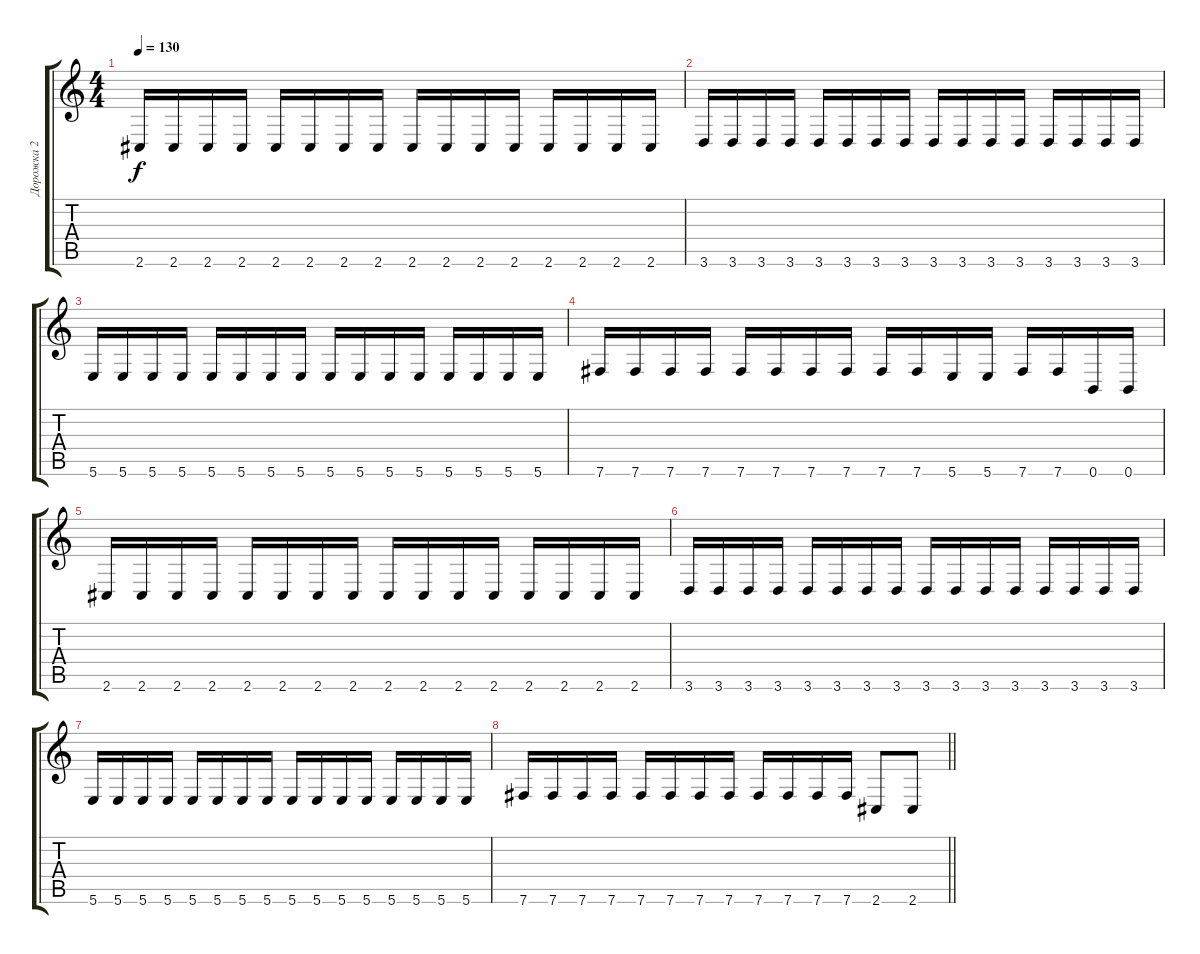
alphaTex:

\track ("Дорожка 2" "Дорожка 2") {instrument distortionguitar}
\staff {score tabs}
\tuning (Db4 Ab3 E3 B2 Gb2 B1) {hide}
\ts (4 4)
\tempo 130
\clef g2
\ks c
2.6.16{dy f} 2.6.16 2.6.16 2.6.16 2.6.16 2.6.16 2.6.16 2.6.16 2.6.16 2.6.16 2.6.16 2.6.16 2.6.16 2.6.16 2.6.16 2.6.16 |
3.6.16 3.6.16 3.6.16 3.6.16 3.6.16 3.6.16 3.6.16 3.6.16 3.6.16 3.6.16 3.6.16 3.6.16 3.6.16 3.6.16 3.6.16 3.6.16 |
5.6.16 5.6.16 5.6.16 5.6.16 5.6.16 5.6.16 5.6.16 5.6.16 5.6.16 5.6.16 5.6.16 5.6.16 5.6.16 5.6.16 5.6.16 5.6.16 |
7.6.16 7.6.16 7.6.16 7.6.16 7.6.16 7.6.16 7.6.16 7.6.16 7.6.16 7.6.16 5.6.16 5.6.16 7.6.16 7.6.16 0.6.16 0.6.16 |
2.6.16 2.6.16 2.6.16 2.6.16 2.6.16 2.6.16 2.6.16 2.6.16 2.6.16 2.6.16 2.6.16 2.6.16 2.6.16 2.6.16 2.6.16 2.6.16 |
3.6.16 3.6.16 3.6.16 3.6.16 3.6.16 3.6.16 3.6.16 3.6.16 3.6.16 3.6.16 3.6.16 3.6.16 3.6.16 3.6.16 3.6.16 3.6.16 |
5.6.16 5.6.16 5.6.16 5.6.16 5.6.16 5.6.16 5.6.16 5.6.16 5.6.16 5.6.16 5.6.16 5.6.16 5.6.16 5.6.16 5.6.16 5.6.16 |
\barLineRight lightlight
7.6.16 7.6.16 7.6.16 7.6.16 7.6.16 7.6.16 7.6.16 7.6.16 7.6.16 7.6.16 7.6.16 7.6.16 2.6.8 2.6.8
